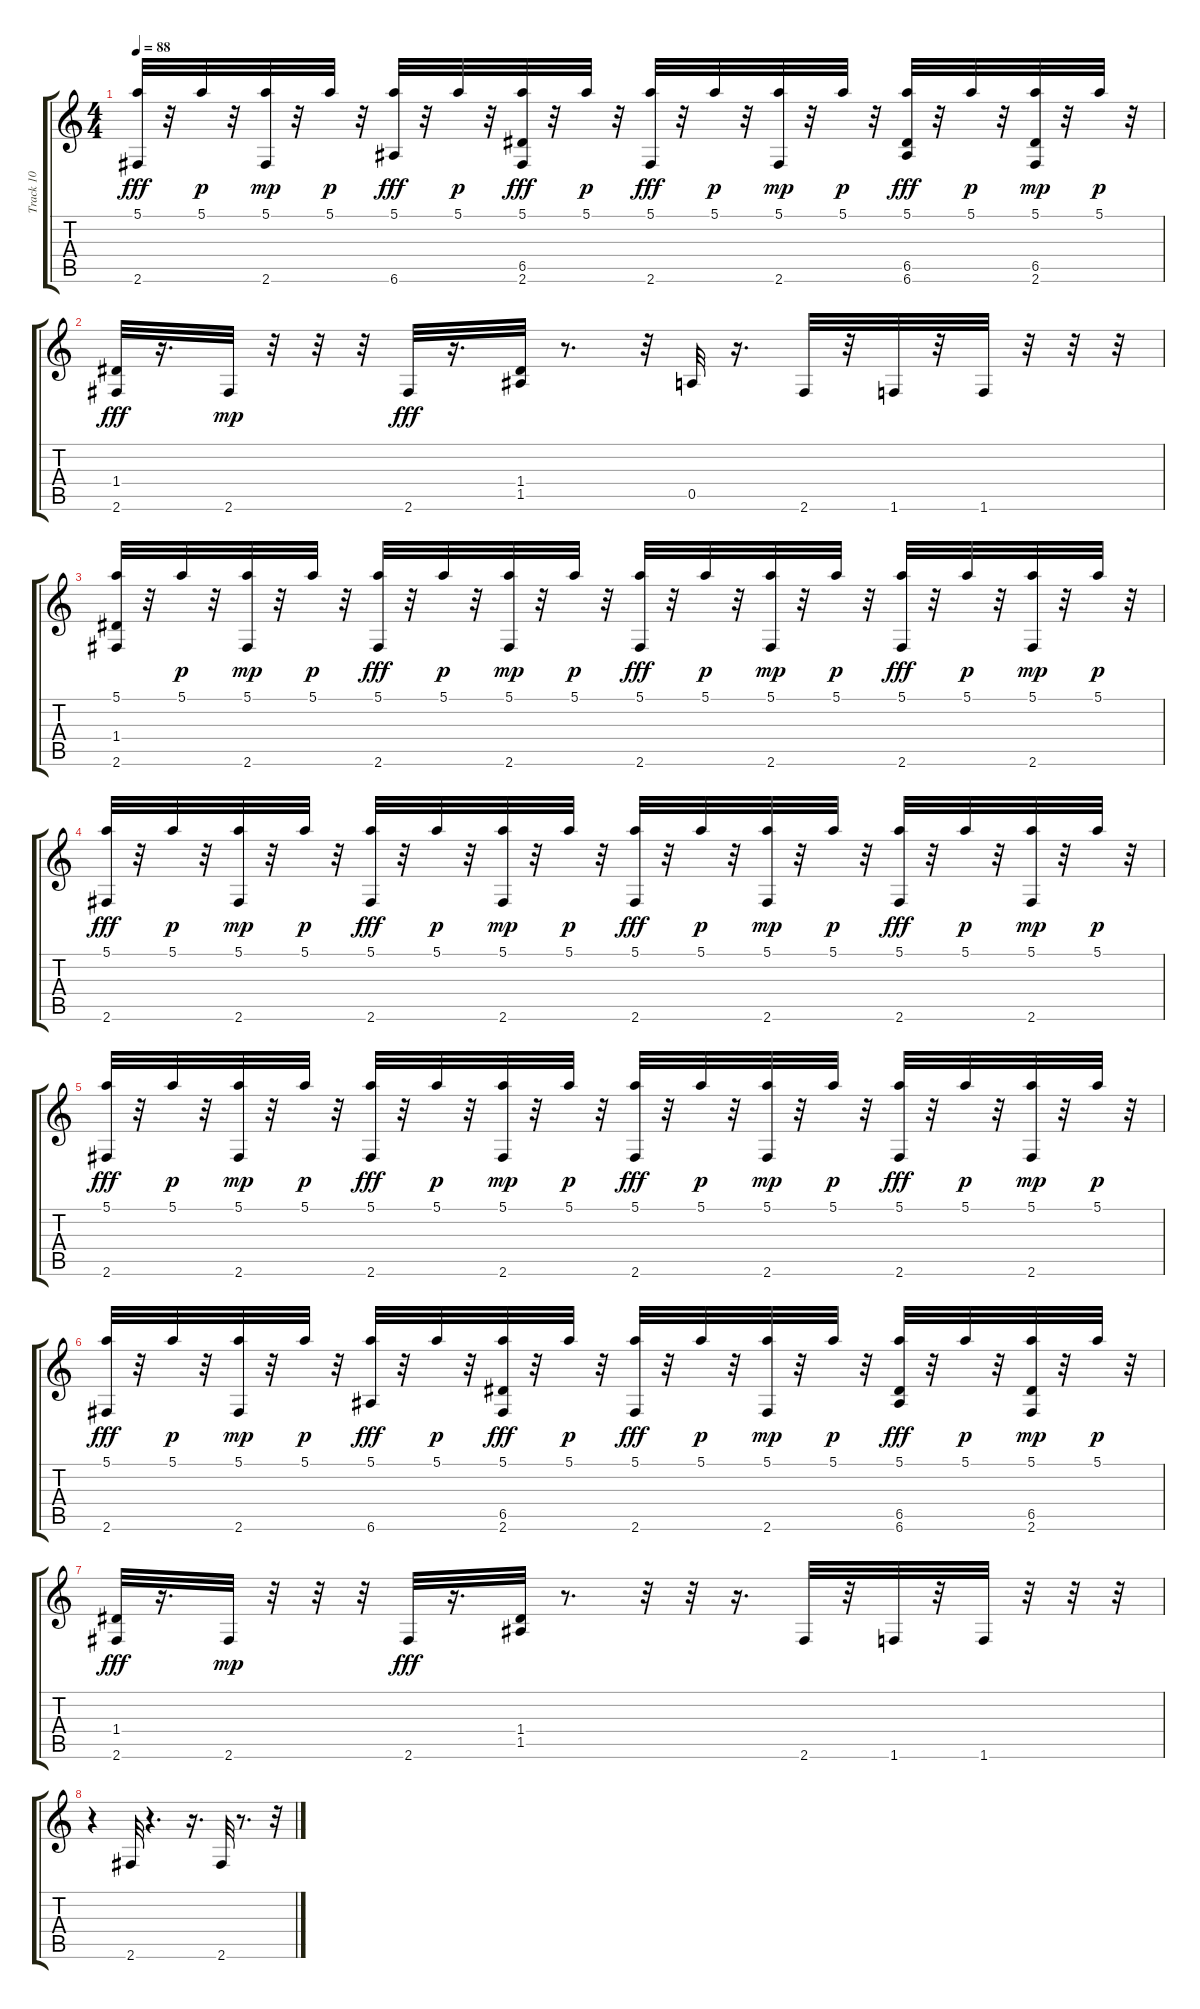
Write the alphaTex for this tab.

\track ("Track 10" "Track 10") {instrument acousticguitarsteel}
\staff {score tabs}
\tuning (E4 B3 G3 D3 A2 E2) {hide}
\ts (4 4)
\tempo 88
\clef g2
\ks c
(5.1 2.6).32{dy fff} r.32 5.1.32{dy p} r.32 (5.1 2.6).32{dy mp} r.32 5.1.32{dy p} r.32 (5.1 6.6).32{dy fff} r.32 5.1.32{dy p} r.32 (5.1 6.5 2.6).32{dy fff} r.32 5.1.32{dy p} r.32 (5.1 2.6).32{dy fff} r.32 5.1.32{dy p} r.32 (5.1 2.6).32{dy mp} r.32 5.1.32{dy p} r.32 (5.1 6.5 6.6).32{dy fff} r.32 5.1.32{dy p} r.32 (5.1 6.5 2.6).32{dy mp} r.32 5.1.32{dy p} r.32 |
(1.4 2.6).32{dy fff} r.16{d} 2.6.32{dy mp} r.32 r.32 r.32 2.6.32{dy fff} r.16{d} (1.4 1.5).32 r.8{d} r.32 0.5.32 r.16{d} 2.6.32 r.32 1.6.32 r.32 1.6.32 r.32 r.32 r.32 |
(5.1 1.4 2.6).32 r.32 5.1.32{dy p} r.32 (5.1 2.6).32{dy mp} r.32 5.1.32{dy p} r.32 (5.1 2.6).32{dy fff} r.32 5.1.32{dy p} r.32 (5.1 2.6).32{dy mp} r.32 5.1.32{dy p} r.32 (5.1 2.6).32{dy fff} r.32 5.1.32{dy p} r.32 (5.1 2.6).32{dy mp} r.32 5.1.32{dy p} r.32 (5.1 2.6).32{dy fff} r.32 5.1.32{dy p} r.32 (5.1 2.6).32{dy mp} r.32 5.1.32{dy p} r.32 |
(5.1 2.6).32{dy fff} r.32 5.1.32{dy p} r.32 (5.1 2.6).32{dy mp} r.32 5.1.32{dy p} r.32 (5.1 2.6).32{dy fff} r.32 5.1.32{dy p} r.32 (5.1 2.6).32{dy mp} r.32 5.1.32{dy p} r.32 (5.1 2.6).32{dy fff} r.32 5.1.32{dy p} r.32 (5.1 2.6).32{dy mp} r.32 5.1.32{dy p} r.32 (5.1 2.6).32{dy fff} r.32 5.1.32{dy p} r.32 (5.1 2.6).32{dy mp} r.32 5.1.32{dy p} r.32 |
(5.1 2.6).32{dy fff} r.32 5.1.32{dy p} r.32 (5.1 2.6).32{dy mp} r.32 5.1.32{dy p} r.32 (5.1 2.6).32{dy fff} r.32 5.1.32{dy p} r.32 (5.1 2.6).32{dy mp} r.32 5.1.32{dy p} r.32 (5.1 2.6).32{dy fff} r.32 5.1.32{dy p} r.32 (5.1 2.6).32{dy mp} r.32 5.1.32{dy p} r.32 (5.1 2.6).32{dy fff} r.32 5.1.32{dy p} r.32 (5.1 2.6).32{dy mp} r.32 5.1.32{dy p} r.32 |
(5.1 2.6).32{dy fff} r.32 5.1.32{dy p} r.32 (5.1 2.6).32{dy mp} r.32 5.1.32{dy p} r.32 (5.1 6.6).32{dy fff} r.32 5.1.32{dy p} r.32 (5.1 6.5 2.6).32{dy fff} r.32 5.1.32{dy p} r.32 (5.1 2.6).32{dy fff} r.32 5.1.32{dy p} r.32 (5.1 2.6).32{dy mp} r.32 5.1.32{dy p} r.32 (5.1 6.5 6.6).32{dy fff} r.32 5.1.32{dy p} r.32 (5.1 6.5 2.6).32{dy mp} r.32 5.1.32{dy p} r.32 |
(1.4 2.6).32{dy fff} r.16{d} 2.6.32{dy mp} r.32 r.32 r.32 2.6.32{dy fff} r.16{d} (1.4 1.5).32 r.8{d} r.32 r.32 r.16{d} 2.6.32 r.32 1.6.32 r.32 1.6.32 r.32 r.32 r.32 |
r.4 2.6.32 r.4{d} r.16{d} 2.6.32 r.8{d} r.32
